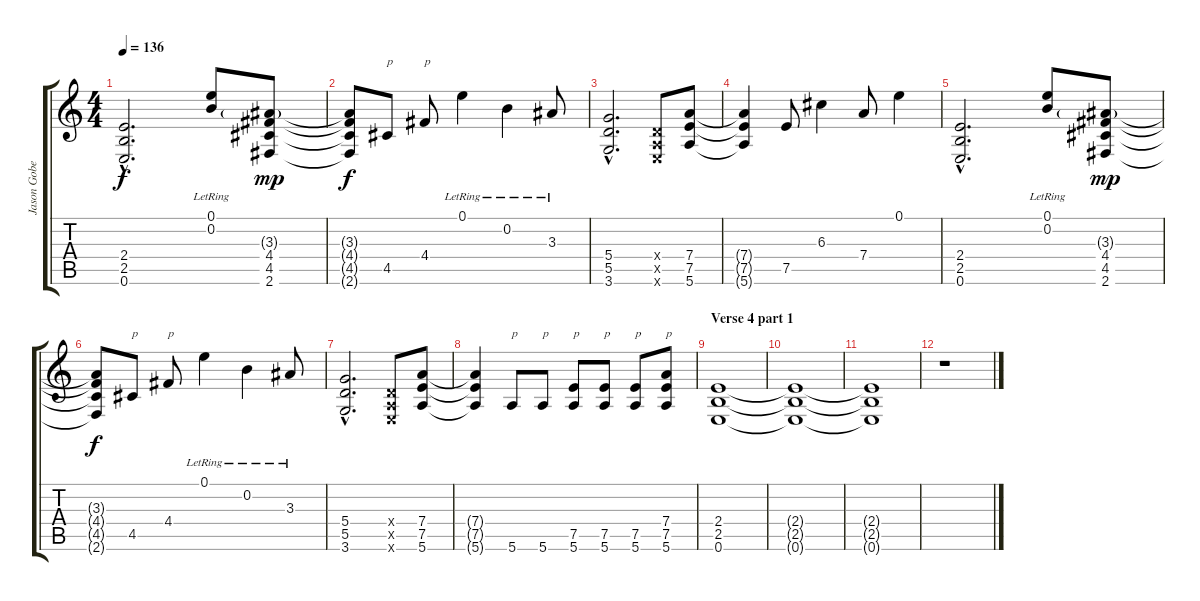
\track ("Jason Gobel" "Jason Gobe") {instrument electricguitarclean}
\staff {score tabs}
\tuning (E4 B3 G3 D3 A2 E2) {hide}
\ts (4 4)
\tempo 136
\clef g2
\ks c
(2.4{hac} 2.5{hac} 0.6{hac}).2{d dy f} (0.1{lr} 0.2{lr}).8 (3.3{g} 4.4 4.5 2.6).8{dy mp} |
(3.3{t} 4.4{t} 4.5{t} 2.6{t}).8{dy f} 4.5.8{txt "p"} 4.4.8{txt "p"} 0.1{lr}.4 0.2{lr}.4 3.3{lr}.8 |
(5.4{hac} 5.5{hac} 3.6{hac}).2{d} (0.4{x} 0.5{x} 0.6{x}).8 (7.4 7.5 5.6).8 |
(7.4{t} 7.5{t} 5.6{t}).4 7.5.8 6.3.4 7.4.8 0.1.4 |
(2.4{hac} 2.5{hac} 0.6{hac}).2{d} (0.1{lr} 0.2{lr}).8 (3.3{g} 4.4 4.5 2.6).8{dy mp} |
(3.3{t} 4.4{t} 4.5{t} 2.6{t}).8{dy f} 4.5.8{txt "p"} 4.4.8{txt "p"} 0.1{lr}.4 0.2{lr}.4 3.3{lr}.8 |
(5.4{hac} 5.5{hac} 3.6{hac}).2{d} (0.4{x} 0.5{x} 0.6{x}).8 (7.4 7.5 5.6).8 |
(7.4{t} 7.5{t} 5.6{t}).4 5.6.8{txt "p"} 5.6.8{txt "p"} (7.5 5.6).8{txt "p"} (7.5 5.6).8{txt "p"} (7.5 5.6).8{txt "p"} (7.4 7.5 5.6).8{txt "p"} |
\section ("" "Verse 4 part 1")
(2.4 2.5 0.6).1 |
(2.4{t} 2.5{t} 0.6{t}).1{volume 0} |
(2.4{t} 2.5{t} 0.6{t}).1 |
r.1{volume 13}
